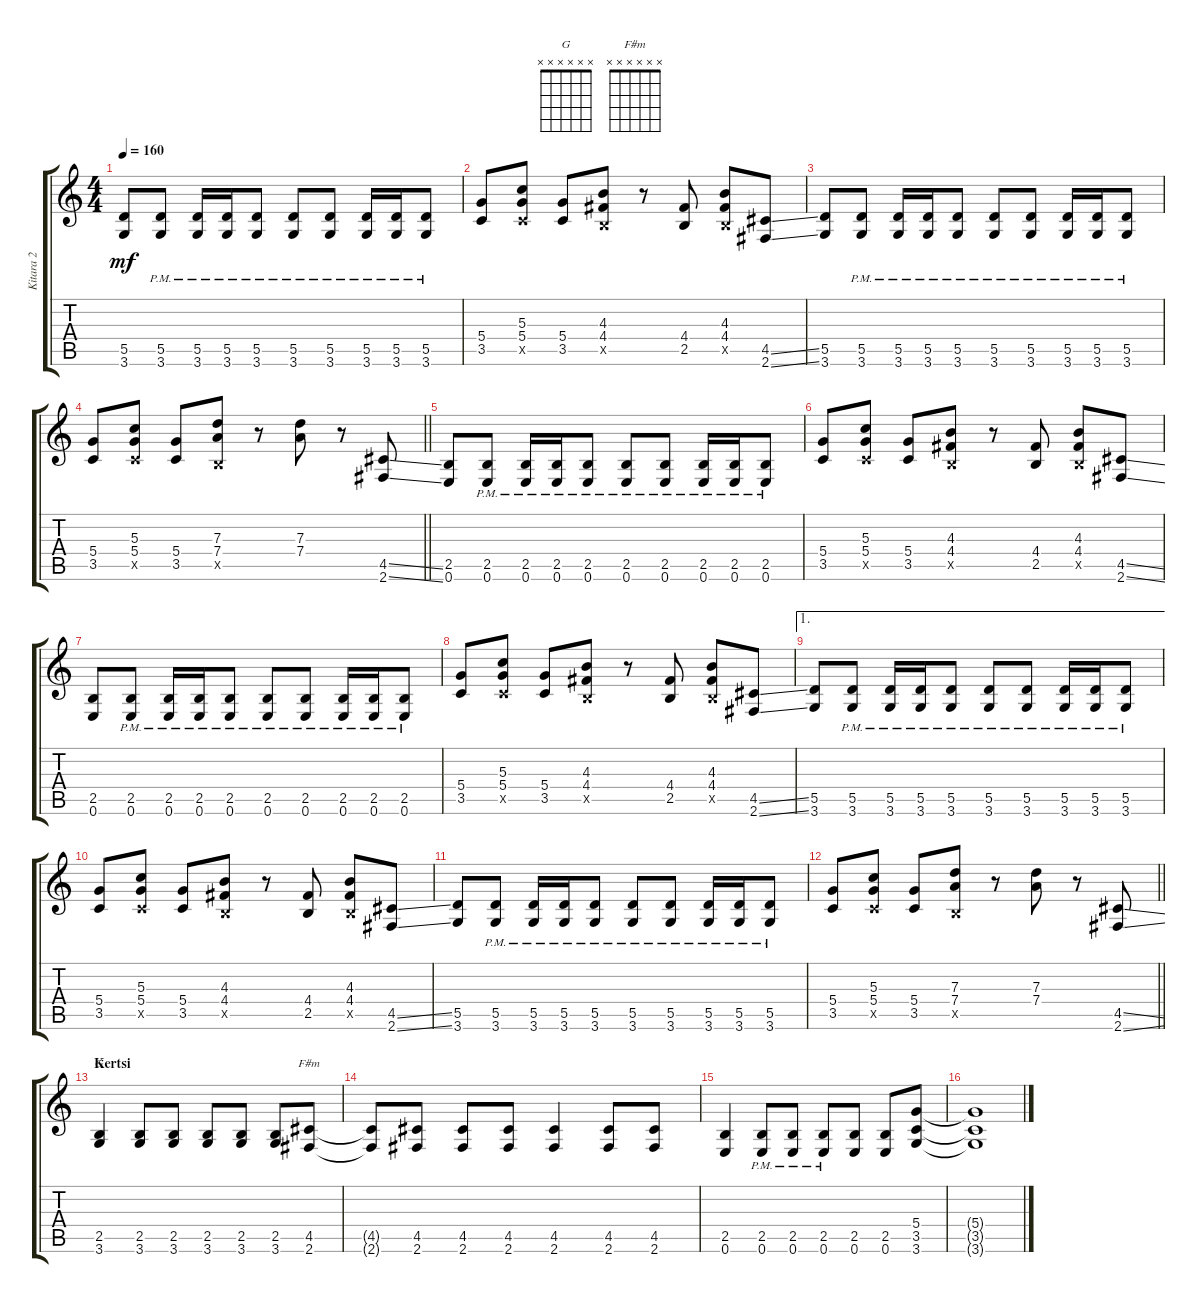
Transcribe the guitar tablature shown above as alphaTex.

\track ("Kitara 2" "Kitara 2") {instrument overdrivenguitar}
\staff {score tabs}
\tuning (E4 B3 G3 D3 A2 E2) {hide}
\chord ("G" x x x x x x)
\chord ("F#m" x x x x x x)
\ts (4 4)
\tempo 160
\clef g2
\ks c
(5.5 3.6).8{dy mf} (5.5{pm} 3.6{pm}).8 (5.5{pm} 3.6{pm}).16 (5.5{pm} 3.6{pm}).16 (5.5{pm} 3.6{pm}).8 (5.5{pm} 3.6{pm}).8 (5.5{pm} 3.6{pm}).8 (5.5{pm} 3.6{pm}).16 (5.5{pm} 3.6{pm}).16 (5.5{pm} 3.6{pm}).8 |
(5.4 3.5).8 (5.3 5.4 3.5{x}).8 (5.4 3.5).8 (4.3 4.4 2.5{x}).8 r.8 (4.4 2.5).8 (4.3 4.4 2.5{x}).8 (4.5{ss} 2.6{ss}).8 |
(5.5 3.6).8 (5.5{pm} 3.6{pm}).8 (5.5{pm} 3.6{pm}).16 (5.5{pm} 3.6{pm}).16 (5.5{pm} 3.6{pm}).8 (5.5{pm} 3.6{pm}).8 (5.5{pm} 3.6{pm}).8 (5.5{pm} 3.6{pm}).16 (5.5{pm} 3.6{pm}).16 (5.5{pm} 3.6{pm}).8 |
\barLineRight lightlight
(5.4 3.5).8 (5.3 5.4 3.5{x}).8 (5.4 3.5).8 (7.3 7.4 2.5{x}).8 r.8 (7.3 7.4).8 r.8 (4.5{ss} 2.6{ss}).8 |
(2.5 0.6).8 (2.5{pm} 0.6{pm}).8 (2.5{pm} 0.6{pm}).16 (2.5{pm} 0.6{pm}).16 (2.5{pm} 0.6{pm}).8 (2.5{pm} 0.6{pm}).8 (2.5{pm} 0.6{pm}).8 (2.5{pm} 0.6{pm}).16 (2.5{pm} 0.6{pm}).16 (2.5{pm} 0.6{pm}).8 |
(5.4 3.5).8 (5.3 5.4 3.5{x}).8 (5.4 3.5).8 (4.3 4.4 2.5{x}).8 r.8 (4.4 2.5).8 (4.3 4.4 2.5{x}).8 (4.5{ss} 2.6{ss}).8 |
(2.5 0.6).8 (2.5{pm} 0.6{pm}).8 (2.5{pm} 0.6{pm}).16 (2.5{pm} 0.6{pm}).16 (2.5{pm} 0.6{pm}).8 (2.5{pm} 0.6{pm}).8 (2.5{pm} 0.6{pm}).8 (2.5{pm} 0.6{pm}).16 (2.5{pm} 0.6{pm}).16 (2.5{pm} 0.6{pm}).8 |
(5.4 3.5).8 (5.3 5.4 3.5{x}).8 (5.4 3.5).8 (4.3 4.4 2.5{x}).8 r.8 (4.4 2.5).8 (4.3 4.4 2.5{x}).8 (4.5{ss} 2.6{ss}).8 |
\ae 1
(5.5 3.6).8 (5.5{pm} 3.6{pm}).8 (5.5{pm} 3.6{pm}).16 (5.5{pm} 3.6{pm}).16 (5.5{pm} 3.6{pm}).8 (5.5{pm} 3.6{pm}).8 (5.5{pm} 3.6{pm}).8 (5.5{pm} 3.6{pm}).16 (5.5{pm} 3.6{pm}).16 (5.5{pm} 3.6{pm}).8 |
(5.4 3.5).8 (5.3 5.4 3.5{x}).8 (5.4 3.5).8 (4.3 4.4 2.5{x}).8 r.8 (4.4 2.5).8 (4.3 4.4 2.5{x}).8 (4.5{ss} 2.6{ss}).8 |
(5.5 3.6).8 (5.5{pm} 3.6{pm}).8 (5.5{pm} 3.6{pm}).16 (5.5{pm} 3.6{pm}).16 (5.5{pm} 3.6{pm}).8 (5.5{pm} 3.6{pm}).8 (5.5{pm} 3.6{pm}).8 (5.5{pm} 3.6{pm}).16 (5.5{pm} 3.6{pm}).16 (5.5{pm} 3.6{pm}).8 |
\barLineRight lightlight
(5.4 3.5).8 (5.3 5.4 3.5{x}).8 (5.4 3.5).8 (7.3 7.4 2.5{x}).8 r.8 (7.3 7.4).8 r.8 (4.5{ss} 2.6{ss}).8 |
\section ("" "Kertsi")
(2.5 3.6).4{ch "G"} (2.5 3.6).8 (2.5 3.6).8 (2.5 3.6).8 (2.5 3.6).8 (2.5 3.6).8 (4.5 2.6).8{ch "F#m"} |
(4.5{t} 2.6{t}).8 (4.5 2.6).8 (4.5 2.6).8 (4.5 2.6).8 (4.5 2.6).4 (4.5 2.6).8 (4.5 2.6).8 |
(2.5 0.6).4 (2.5{pm} 0.6{pm}).8 (2.5{pm} 0.6{pm}).8 (2.5{pm} 0.6{pm}).8 (2.5 0.6).8 (2.5 0.6).8 (5.4 3.5 3.6).8 |
(5.4{t} 3.5{t} 3.6{t}).1
